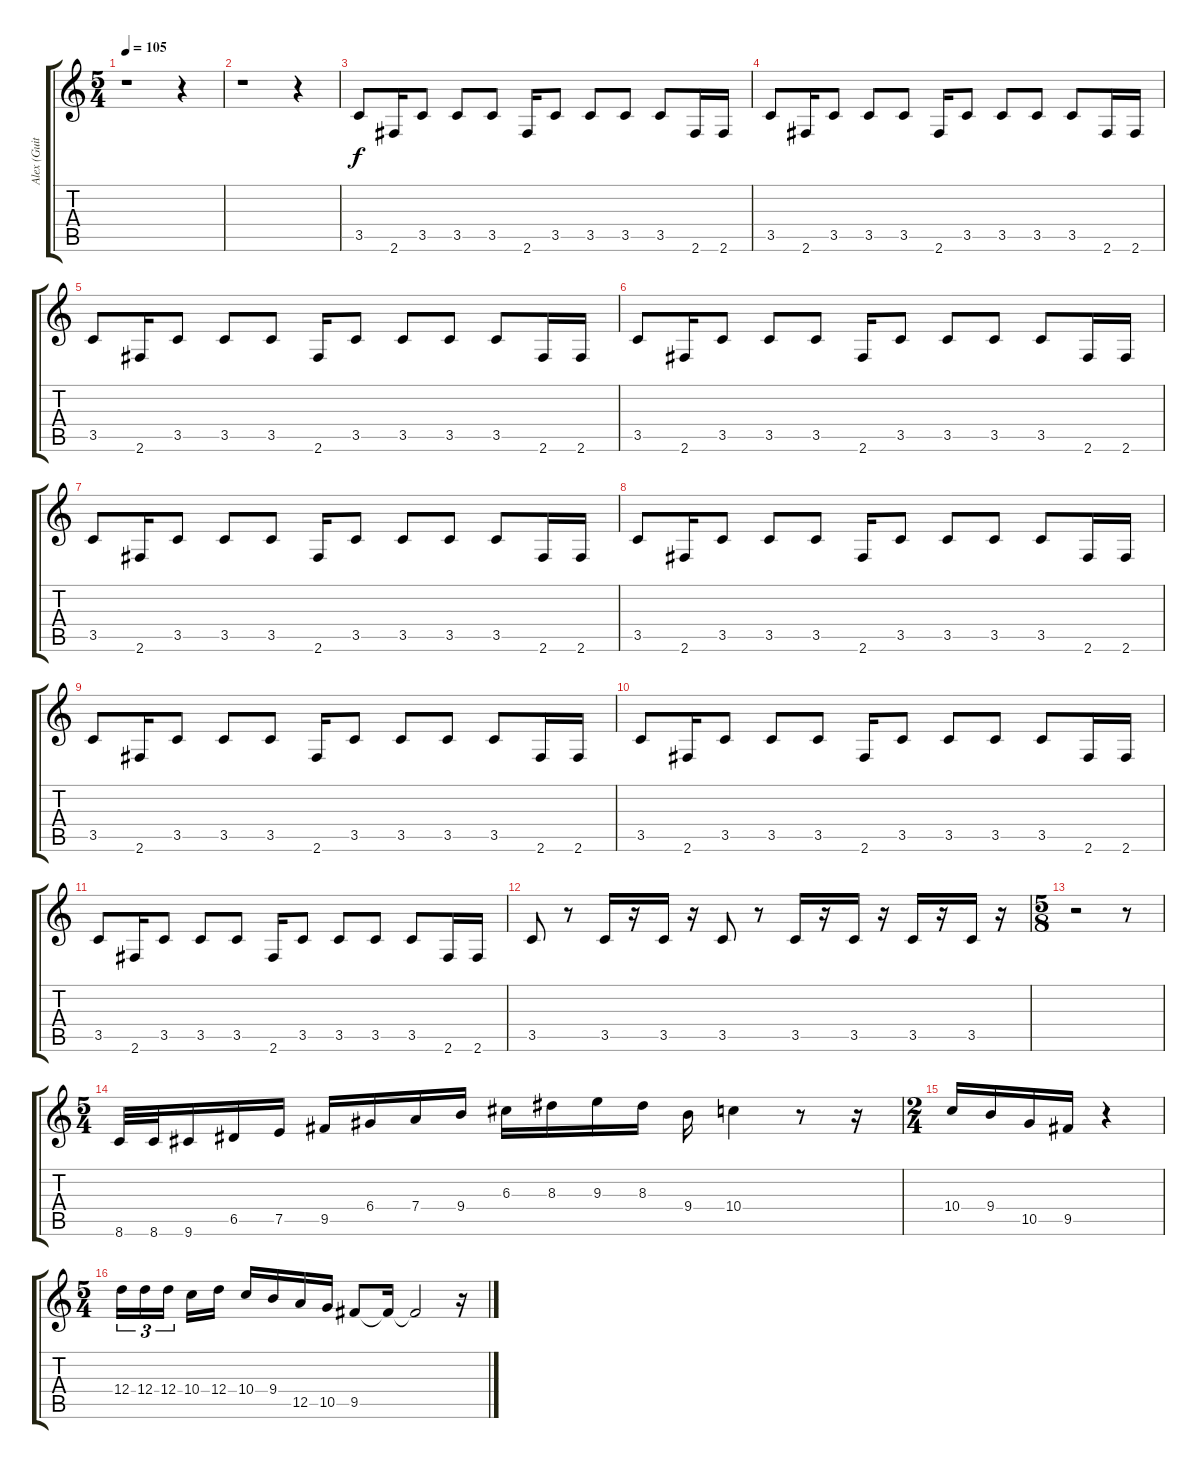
\track ("Alex (Guitar)" "Alex (Guit") {instrument overdrivenguitar}
\staff {score tabs}
\tuning (E4 B3 G3 D3 A2 E2) {hide}
\ts (5 4)
\tempo 105
\clef g2
\ks c
r.1{dy f instrument overdrivenguitar} r.4 |
r.1 r.4 |
3.5.8 2.6.16 3.5.8 3.5.8 3.5.8 2.6.16 3.5.8 3.5.8 3.5.8 3.5.8 2.6.16 2.6.16 |
3.5.8 2.6.16 3.5.8 3.5.8 3.5.8 2.6.16 3.5.8 3.5.8 3.5.8 3.5.8 2.6.16 2.6.16 |
3.5.8 2.6.16 3.5.8 3.5.8 3.5.8 2.6.16 3.5.8 3.5.8 3.5.8 3.5.8 2.6.16 2.6.16 |
3.5.8 2.6.16 3.5.8 3.5.8 3.5.8 2.6.16 3.5.8 3.5.8 3.5.8 3.5.8 2.6.16 2.6.16 |
3.5.8 2.6.16 3.5.8 3.5.8 3.5.8 2.6.16 3.5.8 3.5.8 3.5.8 3.5.8 2.6.16 2.6.16 |
3.5.8 2.6.16 3.5.8 3.5.8 3.5.8 2.6.16 3.5.8 3.5.8 3.5.8 3.5.8 2.6.16 2.6.16 |
3.5.8 2.6.16 3.5.8 3.5.8 3.5.8 2.6.16 3.5.8 3.5.8 3.5.8 3.5.8 2.6.16 2.6.16 |
3.5.8 2.6.16 3.5.8 3.5.8 3.5.8 2.6.16 3.5.8 3.5.8 3.5.8 3.5.8 2.6.16 2.6.16 |
3.5.8 2.6.16 3.5.8 3.5.8 3.5.8 2.6.16 3.5.8 3.5.8 3.5.8 3.5.8 2.6.16 2.6.16 |
3.5.8 r.8 3.5.16 r.16 3.5.16 r.16 3.5.8 r.8 3.5.16 r.16 3.5.16 r.16 3.5.16 r.16 3.5.16 r.16 |
\ts (5 8)
r.2 r.8 |
\ts (5 4)
8.6.32 8.6.32 9.6.16 6.5.16 7.5.16 9.5.16 6.4.16 7.4.16 9.4.16 6.3.16 8.3.16 9.3.16 8.3.16 9.4.16 10.4.4 r.8 r.16 |
\ts (2 4)
10.4.16 9.4.16 10.5.16 9.5.16 r.4 |
\ts (5 4)
12.4.16{tu (3 2)} 12.4.16{tu (3 2)} 12.4.16{tu (3 2)} 10.4.16 12.4.16 10.4.16 9.4.16 12.5.16 10.5.16 9.5.8 9.5{t}.16 9.5{t}.2 r.16
